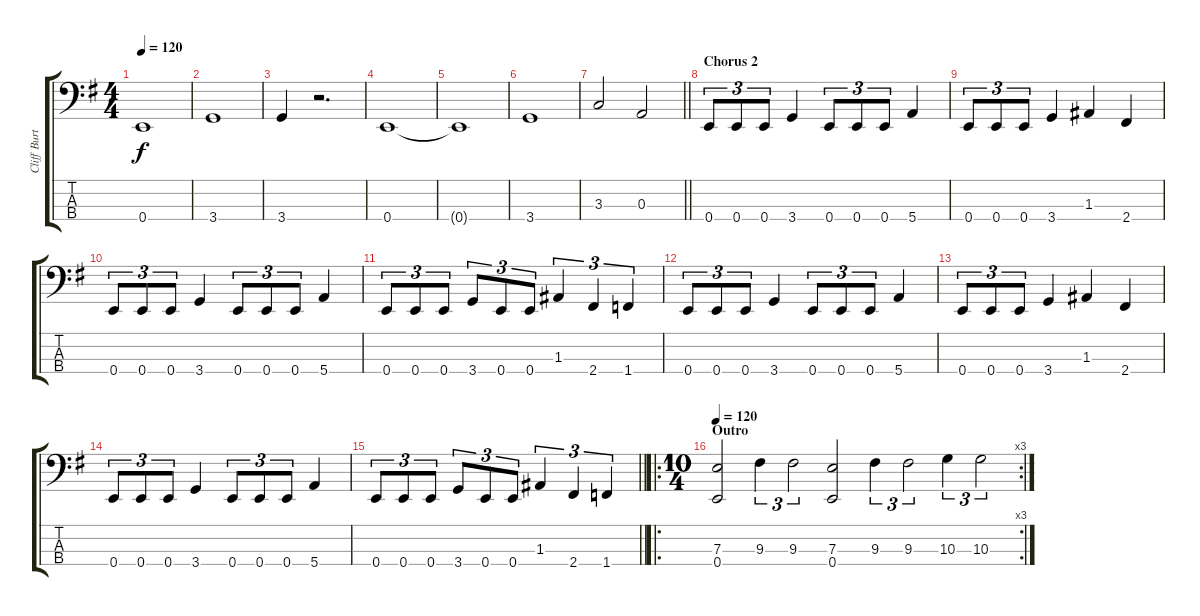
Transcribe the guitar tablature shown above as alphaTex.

\track ("Cliff Burton" "Cliff Burt") {instrument electricbassfinger}
\staff {score tabs}
\tuning (G2 D2 A1 E1) {hide}
\ts (4 4)
\tempo 120
\clef f4
\ks eminor
0.4{t}.1{dy f} |
3.4.1 |
3.4.4 r.2{d} |
0.4.1 |
0.4{t}.1 |
3.4.1 |
\barLineRight lightlight
3.3.2 0.3.2 |
\section ("" "Chorus 2")
0.4.8{tu (3 2)} 0.4.8{tu (3 2)} 0.4.8{tu (3 2)} 3.4.4 0.4.8{tu (3 2)} 0.4.8{tu (3 2)} 0.4.8{tu (3 2)} 5.4.4 |
0.4.8{tu (3 2)} 0.4.8{tu (3 2)} 0.4.8{tu (3 2)} 3.4.4 1.3.4 2.4.4 |
0.4.8{tu (3 2)} 0.4.8{tu (3 2)} 0.4.8{tu (3 2)} 3.4.4 0.4.8{tu (3 2)} 0.4.8{tu (3 2)} 0.4.8{tu (3 2)} 5.4.4 |
0.4.8{tu (3 2)} 0.4.8{tu (3 2)} 0.4.8{tu (3 2)} 3.4.8{tu (3 2)} 0.4.8{tu (3 2)} 0.4.8{tu (3 2)} 1.3.4{tu (3 2)} 2.4.4{tu (3 2)} 1.4.4{tu (3 2)} |
0.4.8{tu (3 2)} 0.4.8{tu (3 2)} 0.4.8{tu (3 2)} 3.4.4 0.4.8{tu (3 2)} 0.4.8{tu (3 2)} 0.4.8{tu (3 2)} 5.4.4 |
0.4.8{tu (3 2)} 0.4.8{tu (3 2)} 0.4.8{tu (3 2)} 3.4.4 1.3.4 2.4.4 |
0.4.8{tu (3 2)} 0.4.8{tu (3 2)} 0.4.8{tu (3 2)} 3.4.4 0.4.8{tu (3 2)} 0.4.8{tu (3 2)} 0.4.8{tu (3 2)} 5.4.4 |
\barLineRight lightlight
0.4.8{tu (3 2)} 0.4.8{tu (3 2)} 0.4.8{tu (3 2)} 3.4.8{tu (3 2)} 0.4.8{tu (3 2)} 0.4.8{tu (3 2)} 1.3.4{tu (3 2)} 2.4.4{tu (3 2)} 1.4.4{tu (3 2)} |
\ro
\rc 3
\ts (10 4)
\section ("" "Outro")
\tempo 120
(7.3 0.4).2 9.3.4{tu (3 2)} 9.3.2{tu (3 2)} (7.3 0.4).2 9.3.4{tu (3 2)} 9.3.2{tu (3 2)} 10.3.4{tu (3 2)} 10.3.2{tu (3 2)}
